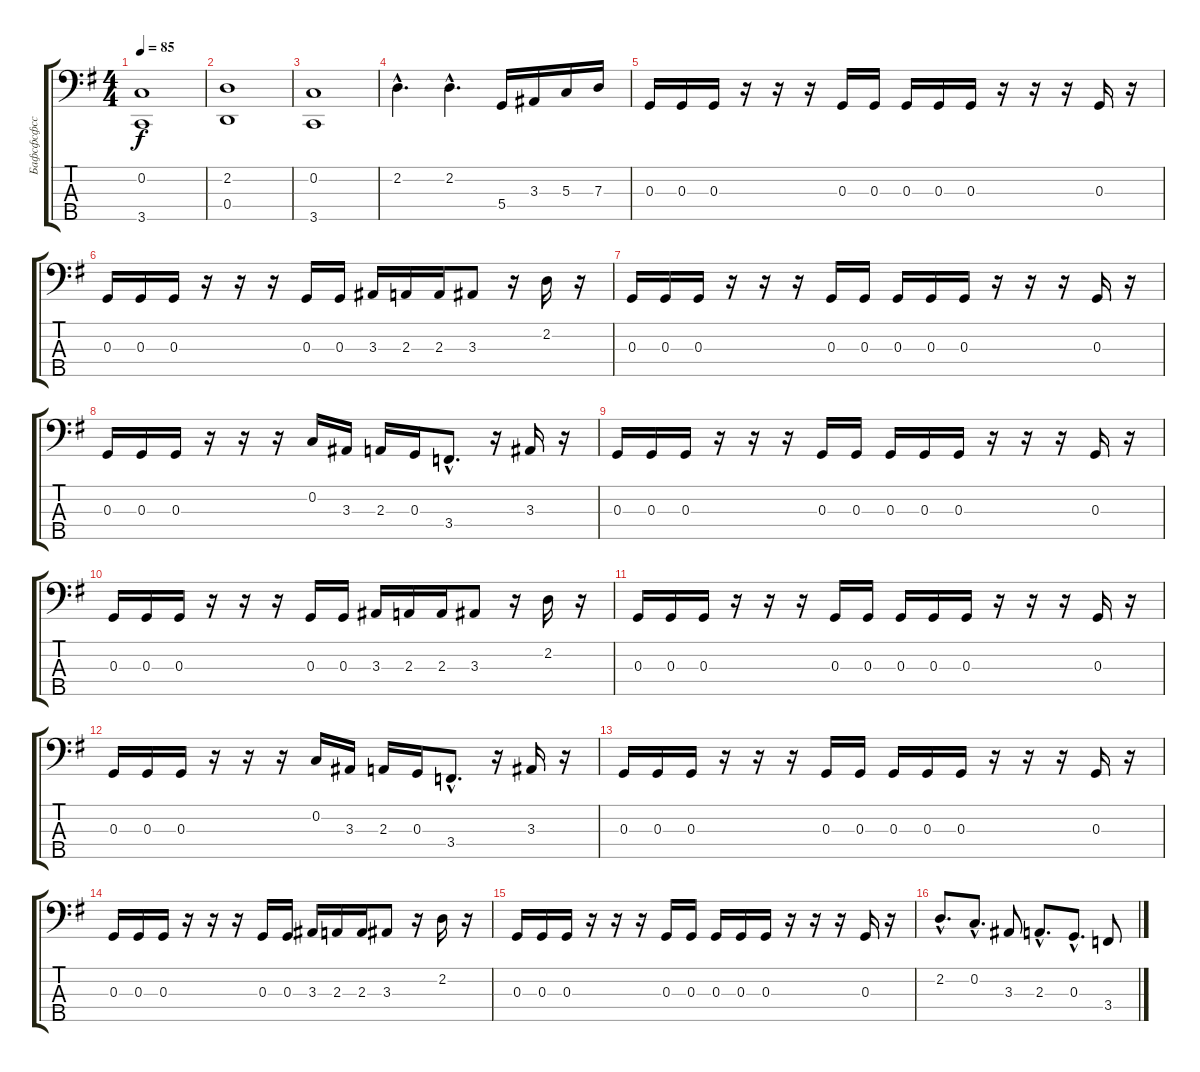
\track ("Бафсфсфсс :)" "Бафсфсфсс ") {instrument electricbasspick}
\staff {score tabs}
\tuning (F2 C2 G1 D1 A0) {hide}
\ts (4 4)
\tempo 85
\clef f4
\ks eminor
(0.2{t} 3.5{t}).1{dy f} |
(2.2 0.4).1 |
(0.2 3.5).1 |
2.2{hac}.4{d} 2.2{hac}.4{d} 5.4.16 3.3.16 5.3.16 7.3.16 |
0.3.16 0.3.16 0.3.16 r.16 r.16 r.16 0.3.16 0.3.16 0.3.16 0.3.16 0.3.16 r.16 r.16 r.16 0.3.16 r.16 |
0.3.16 0.3.16 0.3.16 r.16 r.16 r.16 0.3.16 0.3.16 3.3.16 2.3.16 2.3.16 3.3.8 r.16 2.2.16 r.16 |
0.3.16 0.3.16 0.3.16 r.16 r.16 r.16 0.3.16 0.3.16 0.3.16 0.3.16 0.3.16 r.16 r.16 r.16 0.3.16 r.16 |
0.3.16 0.3.16 0.3.16 r.16 r.16 r.16 0.2.16 3.3.16 2.3.16 0.3.16 3.4{hac}.8{d} r.16 3.3.16 r.16 |
0.3.16 0.3.16 0.3.16 r.16 r.16 r.16 0.3.16 0.3.16 0.3.16 0.3.16 0.3.16 r.16 r.16 r.16 0.3.16 r.16 |
0.3.16 0.3.16 0.3.16 r.16 r.16 r.16 0.3.16 0.3.16 3.3.16 2.3.16 2.3.16 3.3.8 r.16 2.2.16 r.16 |
0.3.16 0.3.16 0.3.16 r.16 r.16 r.16 0.3.16 0.3.16 0.3.16 0.3.16 0.3.16 r.16 r.16 r.16 0.3.16 r.16 |
0.3.16 0.3.16 0.3.16 r.16 r.16 r.16 0.2.16 3.3.16 2.3.16 0.3.16 3.4{hac}.8{d} r.16 3.3.16 r.16 |
0.3.16 0.3.16 0.3.16 r.16 r.16 r.16 0.3.16 0.3.16 0.3.16 0.3.16 0.3.16 r.16 r.16 r.16 0.3.16 r.16 |
0.3.16 0.3.16 0.3.16 r.16 r.16 r.16 0.3.16 0.3.16 3.3.16 2.3.16 2.3.16 3.3.8 r.16 2.2.16 r.16 |
0.3.16 0.3.16 0.3.16 r.16 r.16 r.16 0.3.16 0.3.16 0.3.16 0.3.16 0.3.16 r.16 r.16 r.16 0.3.16 r.16 |
2.2{hac}.8{d} 0.2{hac}.8{d} 3.3.8 2.3{hac}.8{d} 0.3{hac}.8{d} 3.4.8
